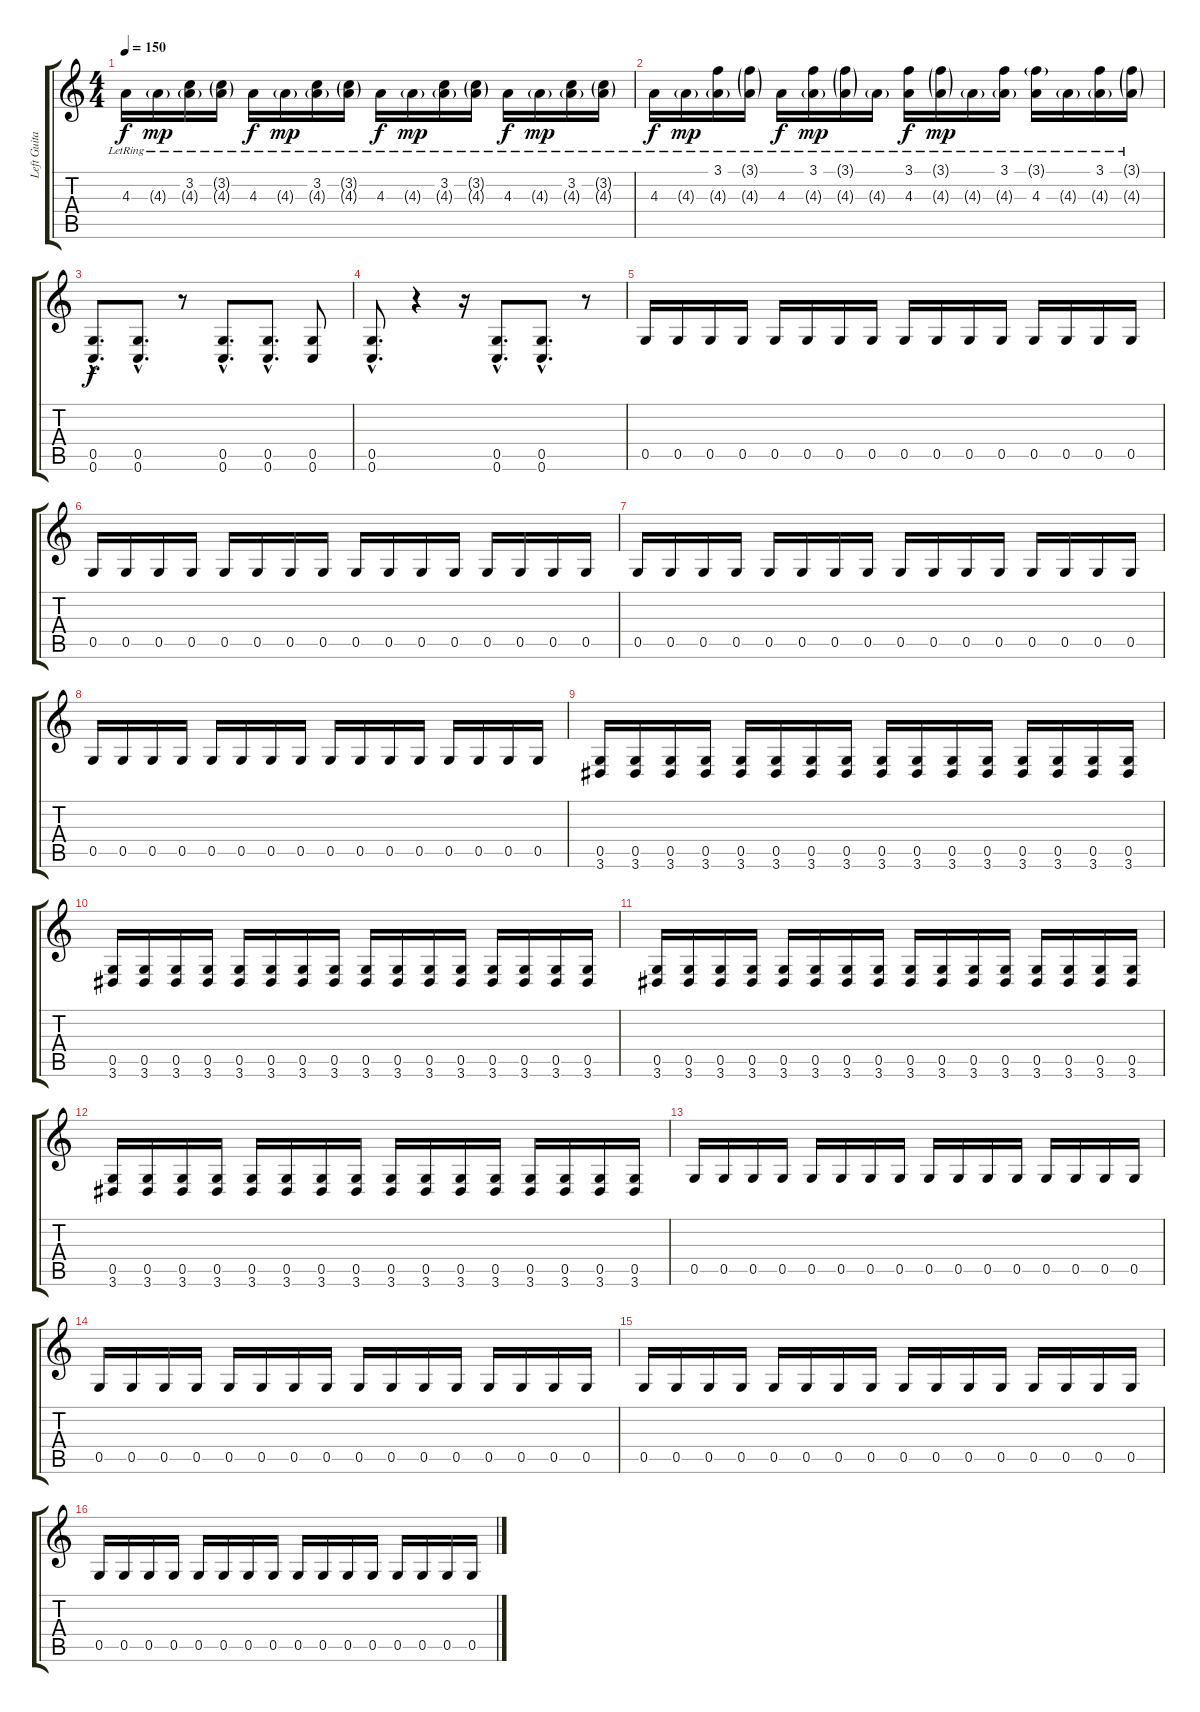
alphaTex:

\track ("Left Guitar" "Left Guita") {instrument distortionguitar}
\staff {score tabs}
\tuning (D4 A3 F3 C3 G2 C2) {hide}
\ts (4 4)
\tempo 150
\clef g2
\ks c
4.3{lr}.16{dy f} 4.3{g lr}.16{dy mp} (3.2{lr} 4.3{g lr}).16 (3.2{g lr} 4.3{g lr}).16 4.3{lr}.16{dy f} 4.3{g lr}.16{dy mp} (3.2{lr} 4.3{g lr}).16 (3.2{g lr} 4.3{g lr}).16 4.3{lr}.16{dy f} 4.3{g lr}.16{dy mp} (3.2{lr} 4.3{g lr}).16 (3.2{g lr} 4.3{g lr}).16 4.3{lr}.16{dy f} 4.3{g lr}.16{dy mp} (3.2{lr} 4.3{g lr}).16 (3.2{g lr} 4.3{g lr}).16 |
4.3{lr}.16{dy f} 4.3{g lr}.16{dy mp} (3.1{lr} 4.3{g lr}).16 (3.1{g lr} 4.3{g lr}).16 4.3{lr}.16{dy f} (3.1{lr} 4.3{g lr}).16{dy mp} (3.1{g lr} 4.3{g lr}).16 4.3{g lr}.16 (3.1{lr} 4.3{lr}).16{dy f} (3.1{g lr} 4.3{g lr}).16{dy mp} 4.3{g lr}.16 (3.1{lr} 4.3{g lr}).16 (3.1{g lr} 4.3{lr}).16 4.3{g lr}.16 (3.1{lr} 4.3{g lr}).16 (3.1{g lr} 4.3{g lr}).16 |
(0.5{hac} 0.6{hac}).8{d dy f instrument distortionguitar} (0.5{hac} 0.6{hac}).8{d} r.8 (0.5{hac} 0.6{hac}).8{d} (0.5{hac} 0.6{hac}).8{d} (0.5 0.6).8 |
(0.5{hac} 0.6{hac}).8{d} r.4 r.16 (0.5{hac} 0.6{hac}).8{d} (0.5{hac} 0.6{hac}).8{d} r.8 |
0.5.16 0.5.16 0.5.16 0.5.16 0.5.16 0.5.16 0.5.16 0.5.16 0.5.16 0.5.16 0.5.16 0.5.16 0.5.16 0.5.16 0.5.16 0.5.16 |
0.5.16 0.5.16 0.5.16 0.5.16 0.5.16 0.5.16 0.5.16 0.5.16 0.5.16 0.5.16 0.5.16 0.5.16 0.5.16 0.5.16 0.5.16 0.5.16 |
0.5.16 0.5.16 0.5.16 0.5.16 0.5.16 0.5.16 0.5.16 0.5.16 0.5.16 0.5.16 0.5.16 0.5.16 0.5.16 0.5.16 0.5.16 0.5.16 |
0.5.16 0.5.16 0.5.16 0.5.16 0.5.16 0.5.16 0.5.16 0.5.16 0.5.16 0.5.16 0.5.16 0.5.16 0.5.16 0.5.16 0.5.16 0.5.16 |
(0.5 3.6).16 (0.5 3.6).16 (0.5 3.6).16 (0.5 3.6).16 (0.5 3.6).16 (0.5 3.6).16 (0.5 3.6).16 (0.5 3.6).16 (0.5 3.6).16 (0.5 3.6).16 (0.5 3.6).16 (0.5 3.6).16 (0.5 3.6).16 (0.5 3.6).16 (0.5 3.6).16 (0.5 3.6).16 |
(0.5 3.6).16 (0.5 3.6).16 (0.5 3.6).16 (0.5 3.6).16 (0.5 3.6).16 (0.5 3.6).16 (0.5 3.6).16 (0.5 3.6).16 (0.5 3.6).16 (0.5 3.6).16 (0.5 3.6).16 (0.5 3.6).16 (0.5 3.6).16 (0.5 3.6).16 (0.5 3.6).16 (0.5 3.6).16 |
(0.5 3.6).16 (0.5 3.6).16 (0.5 3.6).16 (0.5 3.6).16 (0.5 3.6).16 (0.5 3.6).16 (0.5 3.6).16 (0.5 3.6).16 (0.5 3.6).16 (0.5 3.6).16 (0.5 3.6).16 (0.5 3.6).16 (0.5 3.6).16 (0.5 3.6).16 (0.5 3.6).16 (0.5 3.6).16 |
(0.5 3.6).16 (0.5 3.6).16 (0.5 3.6).16 (0.5 3.6).16 (0.5 3.6).16 (0.5 3.6).16 (0.5 3.6).16 (0.5 3.6).16 (0.5 3.6).16 (0.5 3.6).16 (0.5 3.6).16 (0.5 3.6).16 (0.5 3.6).16 (0.5 3.6).16 (0.5 3.6).16 (0.5 3.6).16 |
0.5.16 0.5.16 0.5.16 0.5.16 0.5.16 0.5.16 0.5.16 0.5.16 0.5.16 0.5.16 0.5.16 0.5.16 0.5.16 0.5.16 0.5.16 0.5.16 |
0.5.16 0.5.16 0.5.16 0.5.16 0.5.16 0.5.16 0.5.16 0.5.16 0.5.16 0.5.16 0.5.16 0.5.16 0.5.16 0.5.16 0.5.16 0.5.16 |
0.5.16 0.5.16 0.5.16 0.5.16 0.5.16 0.5.16 0.5.16 0.5.16 0.5.16 0.5.16 0.5.16 0.5.16 0.5.16 0.5.16 0.5.16 0.5.16 |
0.5.16 0.5.16 0.5.16 0.5.16 0.5.16 0.5.16 0.5.16 0.5.16 0.5.16 0.5.16 0.5.16 0.5.16 0.5.16 0.5.16 0.5.16 0.5.16
